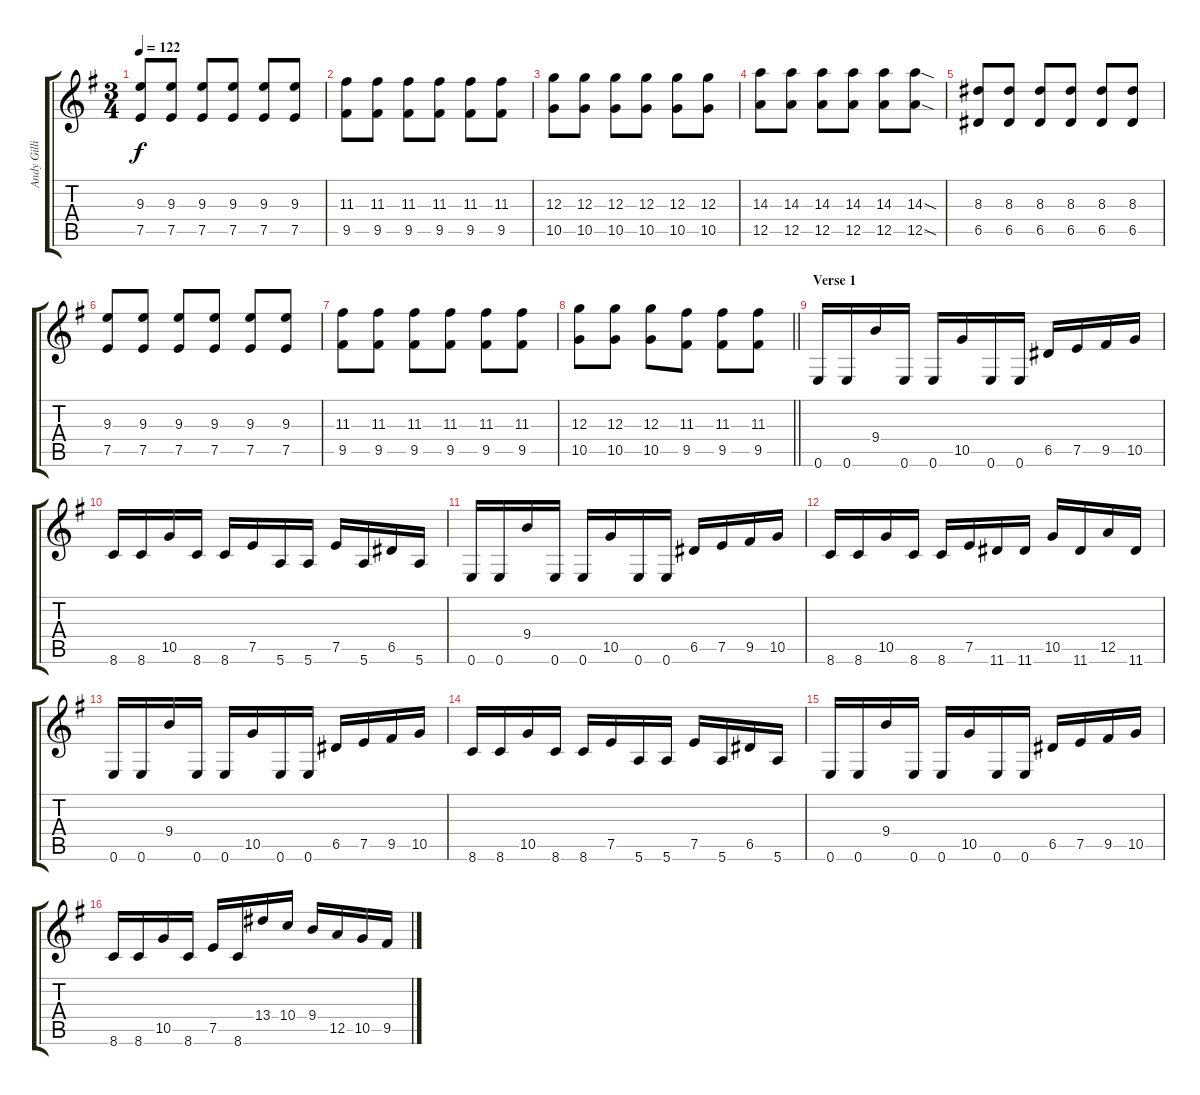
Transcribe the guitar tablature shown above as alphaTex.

\track ("Andy Gillion - guitar" "Andy Gilli") {instrument distortionguitar}
\staff {score tabs}
\tuning (E4 B3 G3 D3 A2 E2) {hide}
\ts (3 4)
\tempo 122
\clef g2
\ks eminor
(9.3 7.5).8{dy f} (9.3 7.5).8 (9.3 7.5).8 (9.3 7.5).8 (9.3 7.5).8 (9.3 7.5).8 |
(11.3 9.5).8 (11.3 9.5).8 (11.3 9.5).8 (11.3 9.5).8 (11.3 9.5).8 (11.3 9.5).8 |
(12.3 10.5).8 (12.3 10.5).8 (12.3 10.5).8 (12.3 10.5).8 (12.3 10.5).8 (12.3 10.5).8 |
(14.3 12.5).8 (14.3 12.5).8 (14.3 12.5).8 (14.3 12.5).8 (14.3 12.5).8 (14.3{sod} 12.5{sod}).8 |
(8.3 6.5).8 (8.3 6.5).8 (8.3 6.5).8 (8.3 6.5).8 (8.3 6.5).8 (8.3 6.5).8 |
(9.3 7.5).8 (9.3 7.5).8 (9.3 7.5).8 (9.3 7.5).8 (9.3 7.5).8 (9.3 7.5).8 |
(11.3 9.5).8 (11.3 9.5).8 (11.3 9.5).8 (11.3 9.5).8 (11.3 9.5).8 (11.3 9.5).8 |
\barLineRight lightlight
(12.3 10.5).8 (12.3 10.5).8 (12.3 10.5).8 (11.3 9.5).8 (11.3 9.5).8 (11.3 9.5).8 |
\section ("" "Verse 1")
0.6.16 0.6.16 9.4.16 0.6.16 0.6.16 10.5.16 0.6.16 0.6.16 6.5.16 7.5.16 9.5.16 10.5.16 |
8.6.16 8.6.16 10.5.16 8.6.16 8.6.16 7.5.16 5.6.16 5.6.16 7.5.16 5.6.16 6.5.16 5.6.16 |
0.6.16 0.6.16 9.4.16 0.6.16 0.6.16 10.5.16 0.6.16 0.6.16 6.5.16 7.5.16 9.5.16 10.5.16 |
8.6.16 8.6.16 10.5.16 8.6.16 8.6.16 7.5.16 11.6.16 11.6.16 10.5.16 11.6.16 12.5.16 11.6.16 |
0.6.16 0.6.16 9.4.16 0.6.16 0.6.16 10.5.16 0.6.16 0.6.16 6.5.16 7.5.16 9.5.16 10.5.16 |
8.6.16 8.6.16 10.5.16 8.6.16 8.6.16 7.5.16 5.6.16 5.6.16 7.5.16 5.6.16 6.5.16 5.6.16 |
0.6.16 0.6.16 9.4.16 0.6.16 0.6.16 10.5.16 0.6.16 0.6.16 6.5.16 7.5.16 9.5.16 10.5.16 |
8.6.16 8.6.16 10.5.16 8.6.16 7.5.16 8.6.16 13.4.16 10.4.16 9.4.16 12.5.16 10.5.16 9.5.16
